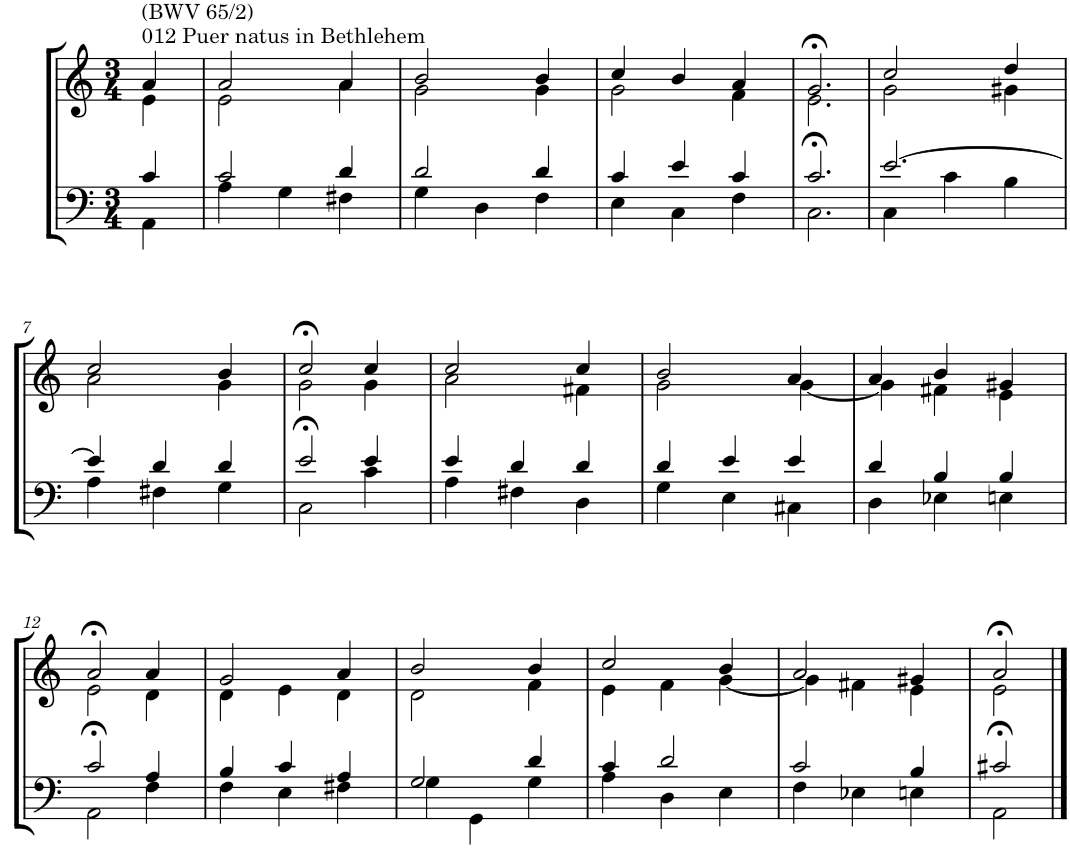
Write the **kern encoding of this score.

**kern	**kern
*part2	*part1
*staff2	*staff1
*I"Tenor/Baß	*I"Sopran/Alt
*clefF4	*clefG2
*k[]	*k[]
*M3/4	*M3/4
=1	=1
*^	*^
!	!	!LO:TX:a:t=012 Puer natus in Bethlehem	!
!	!	!LO:TX:a:t=(BWV 65/2)	!
4c/	4AA\	4a/	4e\
=2	=2	=2	=2
2c/	4A\	2a/	2e\
.	4G\	.	.
4d/	4F#X\	4a/	4a\
=3	=3	=3	=3
2d/	4G\	2b/	2g\
.	4D\	.	.
4d/	4F\	4b/	4g\
=4	=4	=4	=4
4c/	4E\	4cc/	2g\
4e/	4C\	4b/	.
4c/	4F\	4a/	4f\
=5	=5	=5	=5
2.c/	2.C>\	2.g>/	2.e\
=6	=6	=6	=6
[2.e/	4C\	2cc/	2g\
.	4c\	.	.
.	4B\	4dd/	4g#X\
!!LO:LB:g=z	!!
=7	=7	=7	=7
4e/]	4A\	2cc/	2a\
4d/	4F#X\	.	.
4d/	4G\	4b/	4g\
=8	=8	=8	=8
2e/	2C>\	2cc>/	2g\
4e/	4c\	4cc/	4g\
=9	=9	=9	=9
4e/	4A\	2cc/	2a\
4d/	4F#X\	.	.
4d/	4D\	4cc/	4f#X\
=10	=10	=10	=10
4d/	4G\	2b/	2g\
4e/	4E\	.	.
4e/	4C#X\	4a/	[4g\
=11	=11	=11	=11
4d/	4D\	4a/	4g\]
4B/	4E-X\	4b/	4f#X\
4B/	4En\	4g#X/	4e\
!!LO:LB:g=z	!!
=12	=12	=12	=12
2c/	2AA>\	2a>/	2e\
4A/	4F\	4a/	4d\
=13	=13	=13	=13
4B/	4F\	2g/	4d\
4c/	4E\	.	4e\
4A/	4F#X\	4a/	4d\
=14	=14	=14	=14
2G/	4G\	2b/	2d\
.	4GG\	.	.
4d/	4G\	4b/	4f\
=15	=15	=15	=15
4c/	4A\	2cc/	4e\
2d/	4D\	.	4f\
.	4E\	4b/	[4g\
=16	=16	=16	=16
2c/	4F\	2a/	4g\]
.	4E-X\	.	4f#X\
4B/	4En\	4g#X/	4e\
=17	=17	=17	=17
2c#X/	2AA>\	2a>/	2e\
*v	*v	*	*
*	*v	*v
==	==
*-	*-
